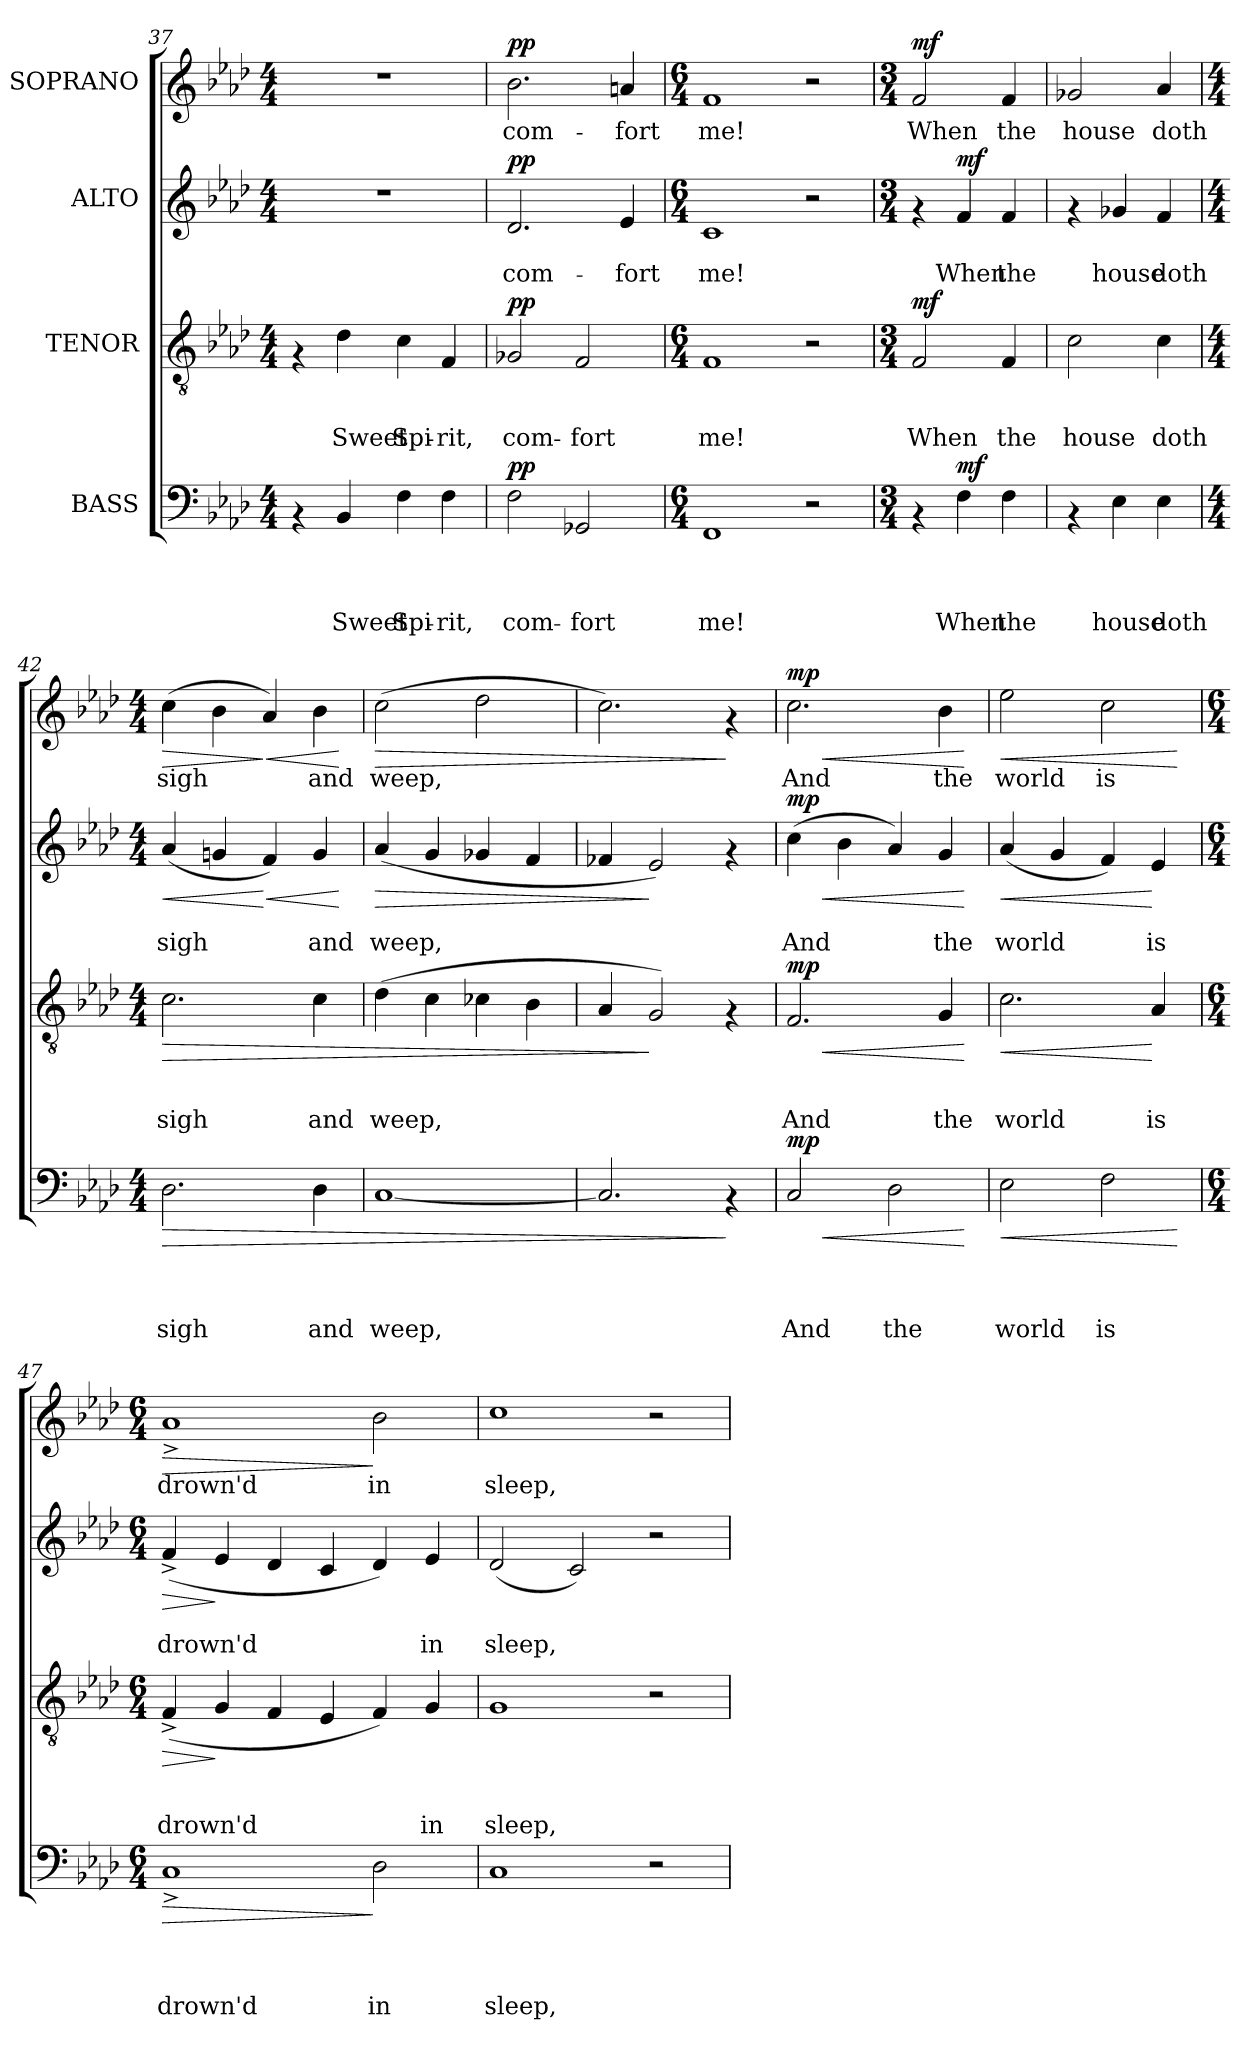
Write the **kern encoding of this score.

**kern	**text	**text	**text	**text	**dynam	**kern	**text	**text	**text	**dynam	**kern	**text	**text	**dynam	**kern	**text	**dynam
*part4	*part4	*part4	*part4	*part4	*part4	*part3	*part3	*part3	*part3	*part3	*part2	*part2	*part2	*part2	*part1	*part1	*part1
*staff4	*staff4	*staff4	*staff4	*staff4	*staff4	*staff3	*staff3	*staff3	*staff3	*staff3	*staff2	*staff2	*staff2	*staff2	*staff1	*staff1	*staff1
*I"BASS	*	*	*	*	*	*I"TENOR	*	*	*	*	*I"ALTO	*	*	*	*I"SOPRANO	*	*
*clefF4	*	*	*	*	*	*clefGv2	*	*	*	*	*clefG2	*	*	*	*clefG2	*	*
*k[b-e-a-d-]	*	*	*	*	*	*k[b-e-a-d-]	*	*	*	*	*k[b-e-a-d-]	*	*	*	*k[b-e-a-d-]	*	*
*A-:	*	*	*	*	*	*A-:	*	*	*	*	*A-:	*	*	*	*A-:	*	*
*M4/4	*	*	*	*	*	*M4/4	*	*	*	*	*M4/4	*	*	*	*M4/4	*	*
=37	=37	=37	=37	=37	=37	=37	=37	=37	=37	=37	=37	=37	=37	=37	=37	=37	=37
4rAA	.	.	.	.	.	4rF	.	.	.	.	1r	.	.	.	1r	.	.
!	!	!	!	!LO:LY:b	!	!	!	!	!LO:LY:b	!	!	!	!	!	!	!	!
4BB-/	.	.	.	Sweet	.	4d-\	.	.	Sweet	.	.	.	.	.	.	.	.
!	!	!	!	!LO:LY:b	!	!	!	!	!LO:LY:b	!	!	!	!	!	!	!	!
4F\	.	.	.	Spi-	.	4c\	.	.	Spi-	.	.	.	.	.	.	.	.
!	!	!	!	!LO:LY:b	!	!	!	!	!LO:LY:b	!	!	!	!	!	!	!	!
4F\	.	.	.	-rit,	.	4F/	.	.	-rit,	.	.	.	.	.	.	.	.
=38	=38	=38	=38	=38	=38	=38	=38	=38	=38	=38	=38	=38	=38	=38	=38	=38	=38
!	!	!	!	!LO:LY:b	!LO:DY:a	!	!	!	!LO:LY:b	!LO:DY:a	!	!	!LO:LY:b	!LO:DY:a	!	!LO:LY:b	!LO:DY:a
2F\	.	.	.	com-	pp	2G-X/	.	.	com-	pp	2.d-/	.	com-	pp	2.b-\	com-	pp
!	!	!	!	!LO:LY:b	!	!	!	!	!LO:LY:b	!	!	!	!	!	!	!	!
2GG-X/	.	.	.	-fort	.	2F/	.	.	-fort	.	.	.	.	.	.	.	.
!	!	!	!	!	!	!	!	!	!	!	!	!	!LO:LY:b	!	!	!LO:LY:b	!
.	.	.	.	.	.	.	.	.	.	.	4e-/	.	-fort	.	4an/	-fort	.
=39	=39	=39	=39	=39	=39	=39	=39	=39	=39	=39	=39	=39	=39	=39	=39	=39	=39
*M6/4	*	*	*	*	*	*M6/4	*	*	*	*	*M6/4	*	*	*	*M6/4	*	*
!	!	!	!	!LO:LY:b	!	!	!	!	!LO:LY:b	!	!	!	!LO:LY:b	!	!	!LO:LY:b	!
1FF	.	.	.	me!	.	1F	.	.	me!	.	1c	.	me!	.	1f	me!	.
2r	.	.	.	.	.	2r	.	.	.	.	2r	.	.	.	2r	.	.
=40	=40	=40	=40	=40	=40	=40	=40	=40	=40	=40	=40	=40	=40	=40	=40	=40	=40
*M3/4	*	*	*	*	*	*M3/4	*	*	*	*	*M3/4	*	*	*	*M3/4	*	*
!	!	!	!	!	!	!	!	!	!LO:LY:b	!LO:DY:a	!	!	!	!	!	!LO:LY:b	!LO:DY:a
4rAA	.	.	.	.	.	2F/	.	.	When	mf	4rf	.	.	.	2f/	When	mf
!	!	!	!	!LO:LY:b	!LO:DY:a	!	!	!	!	!	!	!	!LO:LY:b	!LO:DY:a	!	!	!
4F\	.	.	.	When	mf	.	.	.	.	.	4f/	.	When	mf	.	.	.
!	!	!	!	!LO:LY:b	!	!	!	!	!LO:LY:b	!	!	!	!LO:LY:b	!	!	!LO:LY:b	!
4F\	.	.	.	the	.	4F/	.	.	the	.	4f/	.	the	.	4f</	the	.
!!LO:LB:g=z
=41	=41	=41	=41	=41	=41	=41	=41	=41	=41	=41	=41	=41	=41	=41	=41	=41	=41
!	!	!	!	!	!	!	!	!	!LO:LY:b	!	!	!	!	!	!	!LO:LY:b	!
4rAA	.	.	.	.	.	2c\	.	.	house	.	4rf	.	.	.	2g-X/	house	.
!	!	!	!	!LO:LY:b	!	!	!	!	!	!	!	!	!LO:LY:b	!	!	!	!
4E-\	.	.	.	house	.	.	.	.	.	.	4g-X/	.	house	.	.	.	.
!	!	!	!	!LO:LY:b	!	!	!	!	!LO:LY:b	!	!	!	!LO:LY:b	!	!	!LO:LY:b	!
4E-\	.	.	.	doth	.	4c\	.	.	doth	.	4f/	.	doth	.	4a-/	doth	.
=42	=42	=42	=42	=42	=42	=42	=42	=42	=42	=42	=42	=42	=42	=42	=42	=42	=42
*M4/4	*	*	*	*	*	*M4/4	*	*	*	*	*M4/4	*	*	*	*M4/4	*	*
!	!	!	!	!LO:LY:b	!LO:HP:b	!	!	!	!LO:LY:b	!LO:HP:b	!	!	!LO:LY:b	!LO:HP:b	!	!LO:LY:b	!LO:HP:b
2.D-\	.	.	.	sigh	>	2.c\	.	.	sigh	>	(<4a-/	.	sigh	<	(>4cc\	sigh	>
.	.	.	.	.	.	.	.	.	.	.	4gn/	.	.	.	4b-\	.	.
!	!	!	!	!	!	!	!	!	!	!	!	!	!	!LO:HP:n=1:b	!	!	!LO:HP:n=1:b
.	.	.	.	.	.	.	.	.	.	.	4f/)	.	.	[ <	4a-/)	.	] <
!	!	!	!	!LO:LY:b	!	!	!	!	!LO:LY:b	!	!	!	!LO:LY:b	!	!	!LO:LY:b	!
4D-\	.	.	.	and	.	4c\	.	.	and	.	4g/	.	and	.	4b-\	and	.
.	.	.	.	.	.	.	.	.	.	.	.	.	.	[	.	.	[
=43	=43	=43	=43	=43	=43	=43	=43	=43	=43	=43	=43	=43	=43	=43	=43	=43	=43
!	!	!	!	!LO:LY:b	!	!	!	!	!LO:LY:b	!	!	!	!LO:LY:b	!LO:HP:b	!	!LO:LY:b	!LO:HP:b
[<1C	.	.	.	weep,	.	(>4d-\	.	.	weep,	.	(<4a-/	.	weep,	>	(>2cc\	weep,	>
.	.	.	.	.	.	4c\	.	.	.	.	4g/	.	.	.	.	.	.
.	.	.	.	.	.	4c-X\	.	.	.	.	4g-X/	.	.	.	2dd-\	.	.
.	.	.	.	.	.	4B-\	.	.	.	.	4f/	.	.	.	.	.	.
=44	=44	=44	=44	=44	=44	=44	=44	=44	=44	=44	=44	=44	=44	=44	=44	=44	=44
2.C/]	.	.	.	.	.	4A-/	.	.	.	.	4f-X/	.	.	.	2.cc\)	.	.
.	.	.	.	.	.	2G/)	.	.	.	]	2e-/)	.	.	]	.	.	.
4rAA	.	.	.	.	]	4rF	.	.	.	.	4rf	.	.	.	4rf	.	]
=45	=45	=45	=45	=45	=45	=45	=45	=45	=45	=45	=45	=45	=45	=45	=45	=45	=45
!	!	!	!	!LO:LY:b	!LO:HP:b	!	!	!	!LO:LY:b	!LO:HP:b	!	!	!LO:LY:b	!LO:HP:b	!	!LO:LY:b	!LO:HP:b
!	!	!	!	!	!LO:DY:n=1:a	!	!	!	!	!LO:DY:n=1:a	!	!	!	!LO:DY:n=1:a	!	!	!LO:DY:n=1:a
2C/	.	.	.	And	< mp	2.F/	.	.	And	< mp	(>4cc\	.	And	< mp	2.cc\	And	< mp
.	.	.	.	.	.	.	.	.	.	.	4b-\	.	.	.	.	.	.
!	!	!	!	!LO:LY:b	!	!	!	!	!	!	!	!	!	!	!	!	!
2D-\	.	.	.	the	.	.	.	.	.	.	4a-/)	.	.	.	.	.	.
!	!	!	!	!	!	!	!	!	!LO:LY:b	!	!	!	!LO:LY:b	!	!	!LO:LY:b	!
.	.	.	.	.	.	4G/	.	.	the	.	4g/	.	the	.	4b-\	the	.
.	.	.	.	.	[	.	.	.	.	[	.	.	.	[	.	.	[
!!LO:PB:g=z
=46	=46	=46	=46	=46	=46	=46	=46	=46	=46	=46	=46	=46	=46	=46	=46	=46	=46
!	!	!	!	!LO:LY:b	!LO:HP:b	!	!	!	!LO:LY:b	!LO:HP:b	!	!	!LO:LY:b	!LO:HP:b	!	!LO:LY:b	!LO:HP:b
2E-\	.	.	.	world	<	2.c\	.	.	world	<	(<4a-/	.	world	<	2ee-\	world	<
.	.	.	.	.	.	.	.	.	.	.	4g/	.	.	.	.	.	.
!	!	!	!	!LO:LY:b	!	!	!	!	!	!	!	!	!	!	!	!LO:LY:b	!
2F\	.	.	.	is	.	.	.	.	.	.	4f/)	.	.	.	2cc\	is	.
!	!	!	!	!	!	!	!	!	!LO:LY:b	!	!	!	!LO:LY:b	!	!	!	!
.	.	.	.	.	.	4A-/	.	.	is	[	4e-/	.	is	[	.	.	.
.	.	.	.	.	[	.	.	.	.	.	.	.	.	.	.	.	[
=47	=47	=47	=47	=47	=47	=47	=47	=47	=47	=47	=47	=47	=47	=47	=47	=47	=47
*M6/4	*	*	*	*	*	*M6/4	*	*	*	*	*M6/4	*	*	*	*M6/4	*	*
!	!	!	!	!LO:LY:b	!LO:HP:b	!	!	!	!LO:LY:b	!LO:HP:b	!	!	!LO:LY:b	!LO:HP:b	!	!LO:LY:b	!LO:HP:b
1C^<	.	.	.	drown'd	>	(<4F^</	.	.	drown'd	>	(<4f^</	.	drown'd	>	1a-^<	drown'd	>
.	.	.	.	.	.	4G/	.	.	.	]	4e-/	.	.	]	.	.	.
.	.	.	.	.	.	4F/	.	.	.	.	4d-/	.	.	.	.	.	.
.	.	.	.	.	.	4E-/	.	.	.	.	4c/	.	.	.	.	.	.
!	!	!	!	!LO:LY:b	!	!	!	!	!	!	!	!	!	!	!	!LO:LY:b	!
2D-\	.	.	.	in	]	4F/)	.	.	.	.	4d-/)	.	.	.	2b-\	in	]
!	!	!	!	!	!	!	!	!	!LO:LY:b	!	!	!	!LO:LY:b	!	!	!	!
.	.	.	.	.	.	4G/	.	.	in	.	4e-/	.	in	.	.	.	.
=48	=48	=48	=48	=48	=48	=48	=48	=48	=48	=48	=48	=48	=48	=48	=48	=48	=48
!	!	!	!	!LO:LY:b	!	!	!	!	!LO:LY:b	!	!	!	!LO:LY:b	!	!	!LO:LY:b	!
1C	.	.	.	sleep,	.	1G	.	.	sleep,	.	(<2d-/	.	sleep,	.	1cc	sleep,	.
.	.	.	.	.	.	.	.	.	.	.	2c/)	.	.	.	.	.	.
2r	.	.	.	.	.	2r	.	.	.	.	2r	.	.	.	2r	.	.
=	=	=	=	=	=	=	=	=	=	=	=	=	=	=	=	=	=
*-	*-	*-	*-	*-	*-	*-	*-	*-	*-	*-	*-	*-	*-	*-	*-	*-	*-
